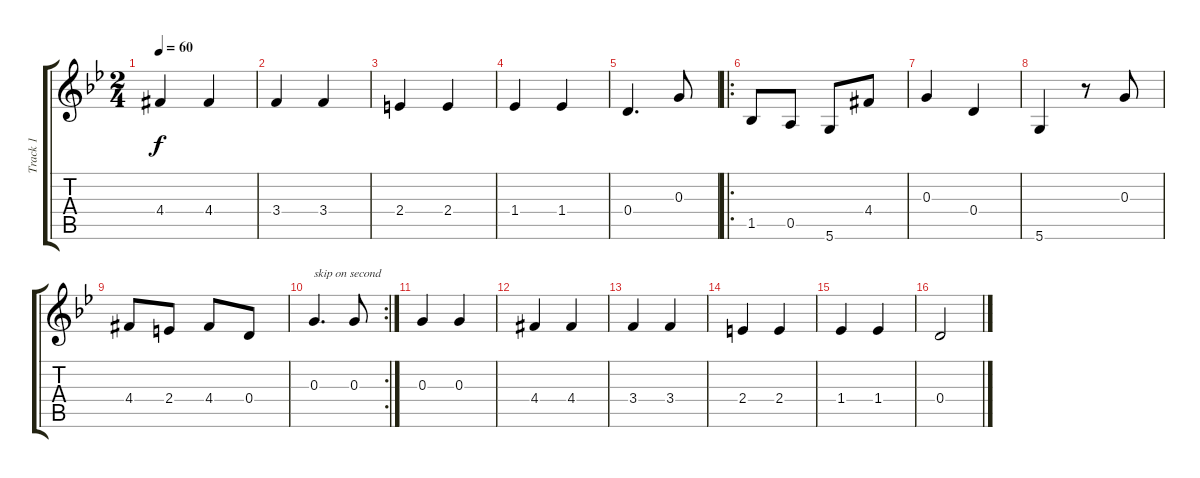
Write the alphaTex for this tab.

\track ("Track 1" "Track 1") {instrument acousticguitarsteel}
\staff {score tabs}
\tuning (E4 B3 G3 D3 A2 D2) {hide}
\ts (2 4)
\tempo 60
\clef g2
\ks bb
4.4{acc #}.4{dy f} 4.4{acc #}.4 |
3.4.4 3.4.4 |
2.4.4 2.4.4 |
1.4.4 1.4.4 |
0.4.4{d} 0.3.8 |
\ro
1.5.8 0.5.8 5.6.8 4.4{acc #}.8 |
0.3.4 0.4.4 |
5.6.4 r.8 0.3.8 |
4.4{acc #}.8 2.4.8 4.4{acc #}.8 0.4.8 |
\rc 2
0.3.4{d txt "skip on second"} 0.3.8 |
0.3.4 0.3.4 |
4.4{acc #}.4 4.4{acc #}.4 |
3.4.4 3.4.4 |
2.4.4 2.4.4 |
1.4.4 1.4.4 |
0.4.2
